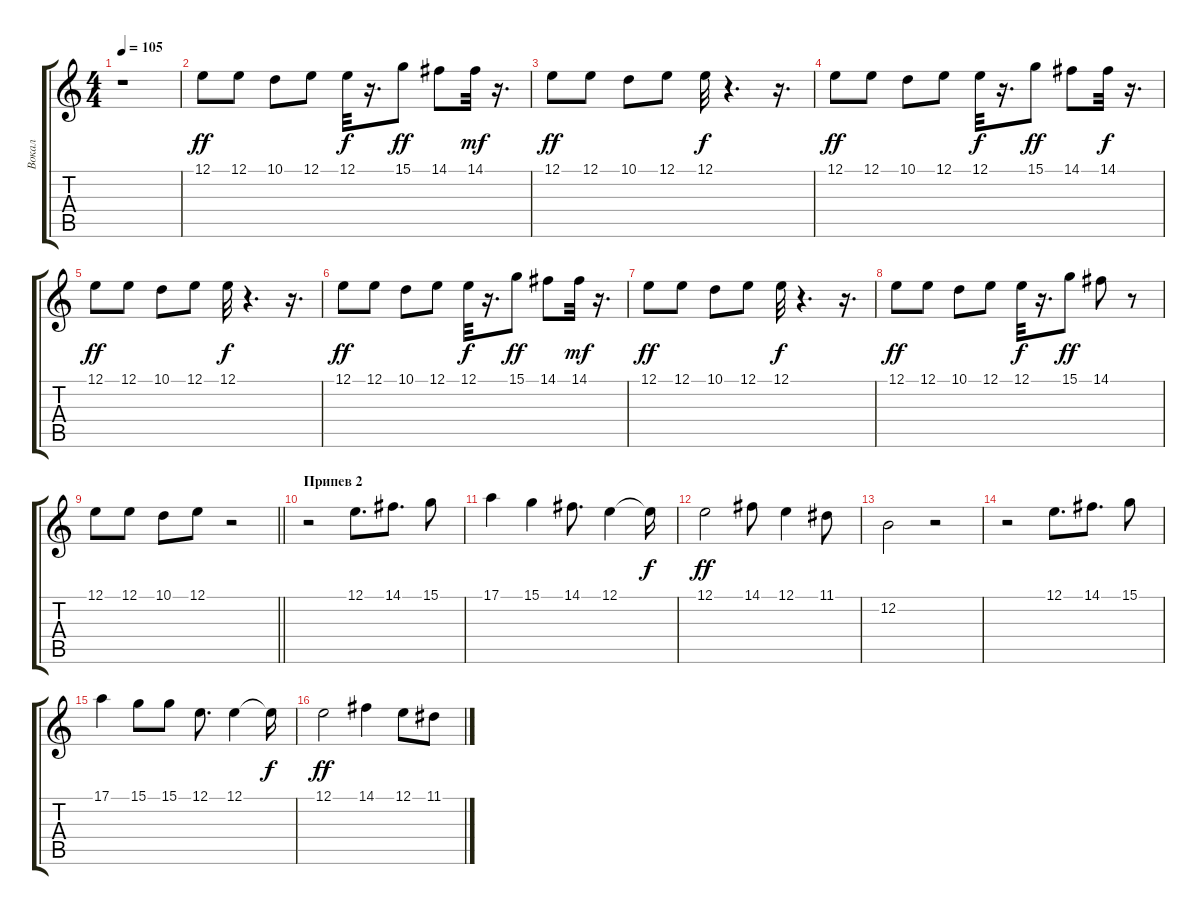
\track ("Вокал" "Вокал") {mute instrument lead1square}
\staff {score tabs}
\tuning (E4 B3 G3 D3 A2 E2) {hide}
\ts (4 4)
\tempo 105
\clef g2
\ks c
r.1{dy ff} |
12.1.8 12.1.8 10.1.8 12.1.8 12.1.32{dy f} r.16{d} 15.1.8{dy ff} 14.1.8 14.1.32{dy mf} r.16{d} |
12.1.8{dy ff} 12.1.8 10.1.8 12.1.8 12.1.32{dy f} r.4{d} r.16{d} |
12.1.8{dy ff} 12.1.8 10.1.8 12.1.8 12.1.32{dy f} r.16{d} 15.1.8{dy ff} 14.1.8 14.1.32{dy f} r.16{d} |
12.1.8{dy ff} 12.1.8 10.1.8 12.1.8 12.1.32{dy f} r.4{d} r.16{d} |
12.1.8{dy ff} 12.1.8 10.1.8 12.1.8 12.1.32{dy f} r.16{d} 15.1.8{dy ff} 14.1.8 14.1.32{dy mf} r.16{d} |
12.1.8{dy ff} 12.1.8 10.1.8 12.1.8 12.1.32{dy f} r.4{d} r.16{d} |
12.1.8{dy ff} 12.1.8 10.1.8 12.1.8 12.1.32{dy f} r.16{d} 15.1.8{dy ff} 14.1.8 r.8 |
\barLineRight lightlight
12.1.8 12.1.8 10.1.8 12.1.8 r.2 |
\section ("" "Припев 2")
r.2 12.1.8{d} 14.1.8{d} 15.1.8 |
17.1.4 15.1.4 14.1.8{d} 12.1.4 12.1{t}.16{dy f} |
12.1.2{dy ff} 14.1.8 12.1.4 11.1.8 |
12.2.2 r.2 |
r.2 12.1.8{d} 14.1.8{d} 15.1.8 |
17.1.4 15.1.8 15.1.8 12.1.8{d} 12.1.4 12.1{t}.16{dy f} |
12.1.2{dy ff} 14.1.4 12.1.8 11.1.8
